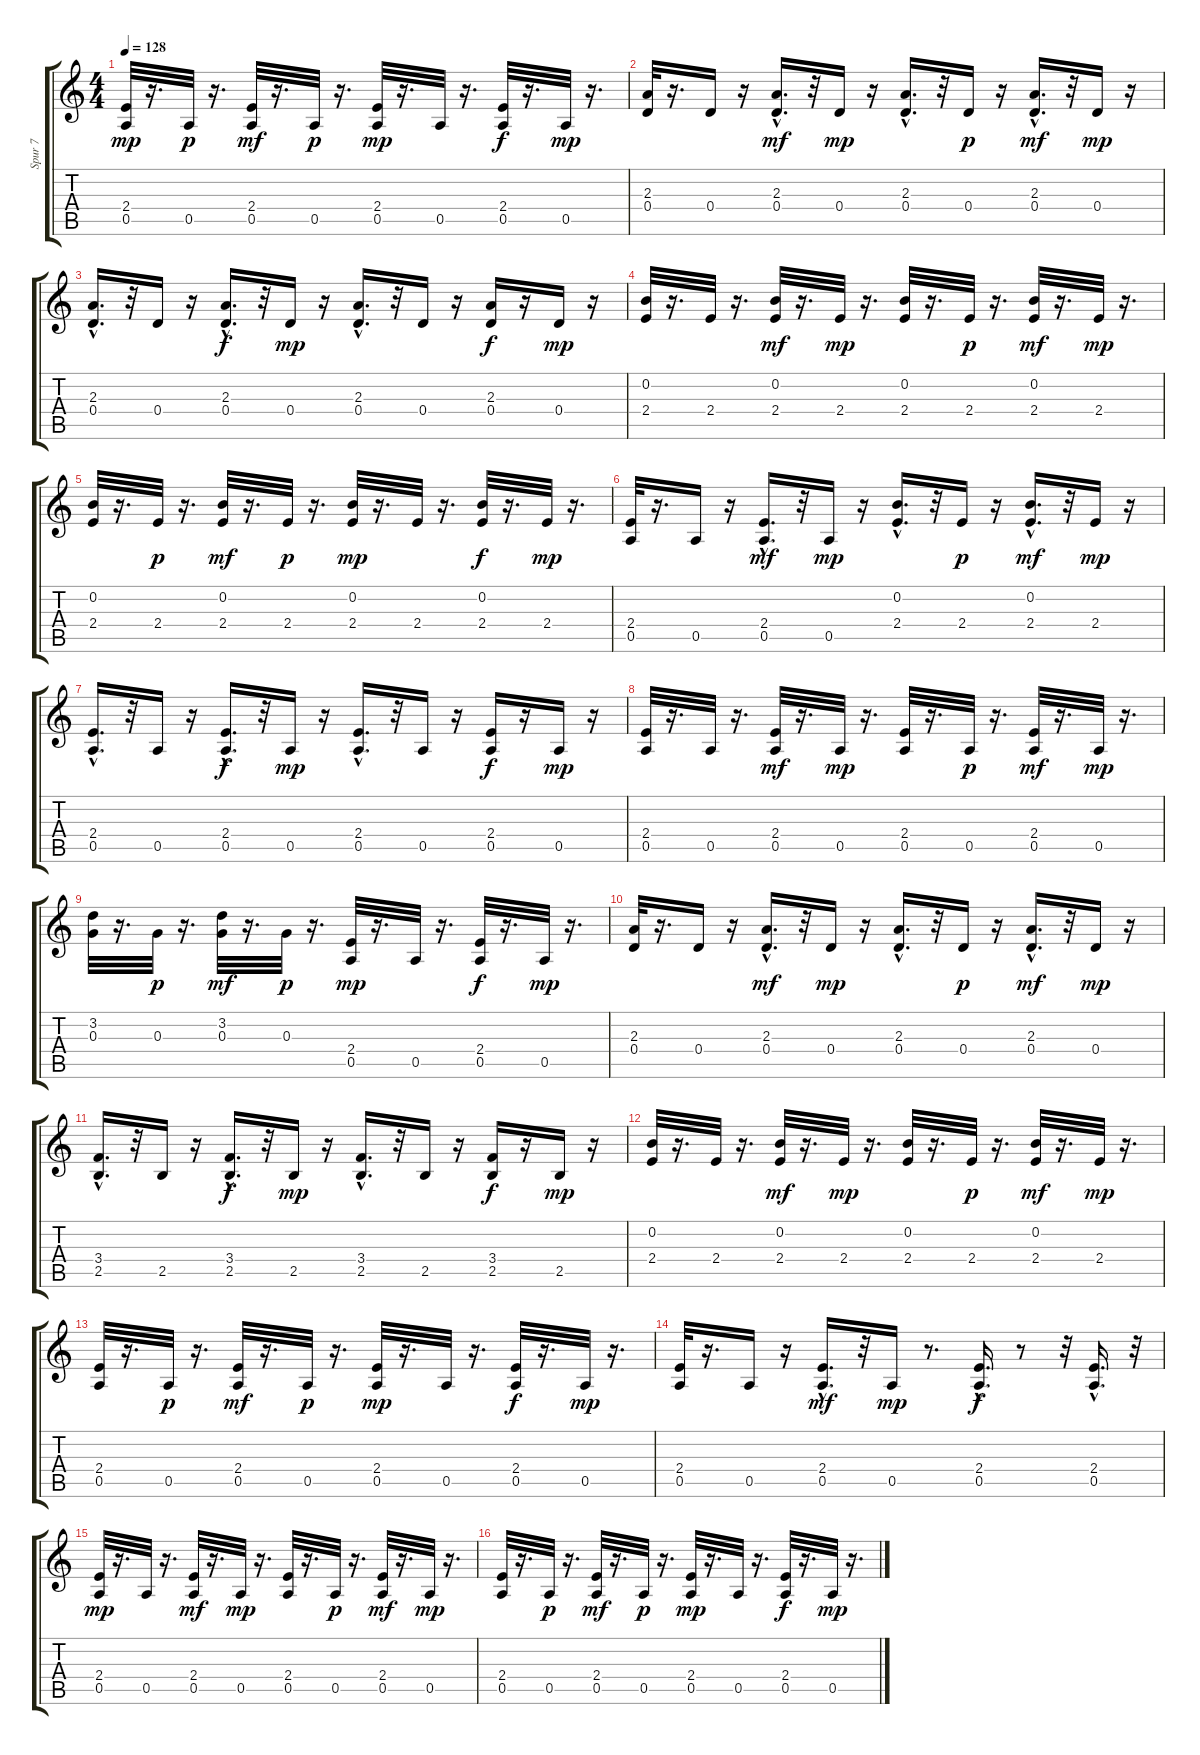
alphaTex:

\track ("Spur 7" "Spur 7") {instrument distortionguitar}
\staff {score tabs}
\tuning (E4 B3 G3 D3 A2 E2) {hide}
\ts (4 4)
\tempo 128
\clef g2
\ks c
(2.4 0.5).32{dy mp} r.16{d} 0.5.32{dy p} r.16{d} (2.4 0.5).32{dy mf} r.16{d} 0.5.32{dy p} r.16{d} (2.4 0.5).32{dy mp} r.16{d} 0.5.32 r.16{d} (2.4 0.5).32{dy f} r.16{d} 0.5.32{dy mp} r.16{d} |
(2.3 0.4).32 r.16{d} 0.4.16 r.16 (2.3{hac} 0.4{hac}).16{d dy mf} r.32 0.4.16{dy mp} r.16 (2.3{hac} 0.4{hac}).16{d} r.32 0.4.16{dy p} r.16 (2.3 0.4{hac}).16{d dy mf} r.32 0.4.16{dy mp} r.16 |
(2.3 0.4{hac}).16{d} r.32 0.4.16 r.16 (2.3{hac} 0.4{hac}).16{d dy f} r.32 0.4.16{dy mp} r.16 (2.3{hac} 0.4{hac}).16{d} r.32 0.4.16 r.16 (2.3 0.4).16{dy f} r.16 0.4.16{dy mp} r.16 |
(0.2 2.4).32 r.16{d} 2.4.32 r.16{d} (0.2 2.4).32{dy mf} r.16{d} 2.4.32{dy mp} r.16{d} (0.2 2.4).32 r.16{d} 2.4.32{dy p} r.16{d} (0.2 2.4).32{dy mf} r.16{d} 2.4.32{dy mp} r.16{d} |
(0.2 2.4).32 r.16{d} 2.4.32{dy p} r.16{d} (0.2 2.4).32{dy mf} r.16{d} 2.4.32{dy p} r.16{d} (0.2 2.4).32{dy mp} r.16{d} 2.4.32 r.16{d} (0.2 2.4).32{dy f} r.16{d} 2.4.32{dy mp} r.16{d} |
(2.4 0.5).32 r.16{d} 0.5.16 r.16 (2.4{hac} 0.5{hac}).16{d dy mf} r.32 0.5.16{dy mp} r.16 (0.2{hac} 2.4{hac}).16{d} r.32 2.4.16{dy p} r.16 (0.2 2.4{hac}).16{d dy mf} r.32 2.4.16{dy mp} r.16 |
(2.4 0.5{hac}).16{d} r.32 0.5.16 r.16 (2.4{hac} 0.5{hac}).16{d dy f} r.32 0.5.16{dy mp} r.16 (2.4{hac} 0.5{hac}).16{d} r.32 0.5.16 r.16 (2.4 0.5).16{dy f} r.16 0.5.16{dy mp} r.16 |
(2.4 0.5).32 r.16{d} 0.5.32 r.16{d} (2.4 0.5).32{dy mf} r.16{d} 0.5.32{dy mp} r.16{d} (2.4 0.5).32 r.16{d} 0.5.32{dy p} r.16{d} (2.4 0.5).32{dy mf} r.16{d} 0.5.32{dy mp} r.16{d} |
(3.2 0.3).32 r.16{d} 0.3.32{dy p} r.16{d} (3.2 0.3).32{dy mf} r.16{d} 0.3.32{dy p} r.16{d} (2.4 0.5).32{dy mp} r.16{d} 0.5.32 r.16{d} (2.4 0.5).32{dy f} r.16{d} 0.5.32{dy mp} r.16{d} |
(2.3 0.4).32 r.16{d} 0.4.16 r.16 (2.3{hac} 0.4{hac}).16{d dy mf} r.32 0.4.16{dy mp} r.16 (2.3{hac} 0.4{hac}).16{d} r.32 0.4.16{dy p} r.16 (2.3 0.4{hac}).16{d dy mf} r.32 0.4.16{dy mp} r.16 |
(3.4 2.5{hac}).16{d} r.32 2.5.16 r.16 (3.4{hac} 2.5{hac}).16{d dy f} r.32 2.5.16{dy mp} r.16 (3.4{hac} 2.5{hac}).16{d} r.32 2.5.16 r.16 (3.4 2.5).16{dy f} r.16 2.5.16{dy mp} r.16 |
(0.2 2.4).32 r.16{d} 2.4.32 r.16{d} (0.2 2.4).32{dy mf} r.16{d} 2.4.32{dy mp} r.16{d} (0.2 2.4).32 r.16{d} 2.4.32{dy p} r.16{d} (0.2 2.4).32{dy mf} r.16{d} 2.4.32{dy mp} r.16{d} |
(2.4 0.5).32 r.16{d} 0.5.32{dy p} r.16{d} (2.4 0.5).32{dy mf} r.16{d} 0.5.32{dy p} r.16{d} (2.4 0.5).32{dy mp} r.16{d} 0.5.32 r.16{d} (2.4 0.5).32{dy f} r.16{d} 0.5.32{dy mp} r.16{d} |
(2.4 0.5).32 r.16{d} 0.5.16 r.16 (2.4{hac} 0.5{hac}).16{d dy mf} r.32 0.5.16{dy mp} r.8{d} (2.4{hac} 0.5{hac}).16{d dy f balance 4 instrument distortionguitar} r.8 r.32 (2.4{hac} 0.5).16{d} r.32 |
(2.4 0.5).32{dy mp balance 6 instrument distortionguitar} r.16{d} 0.5.32 r.16{d} (2.4 0.5).32{dy mf} r.16{d} 0.5.32{dy mp} r.16{d} (2.4 0.5).32 r.16{d} 0.5.32{dy p} r.16{d} (2.4 0.5).32{dy mf} r.16{d} 0.5.32{dy mp} r.16{d} |
(2.4 0.5).32 r.16{d} 0.5.32{dy p} r.16{d} (2.4 0.5).32{dy mf} r.16{d} 0.5.32{dy p} r.16{d} (2.4 0.5).32{dy mp} r.16{d} 0.5.32 r.16{d} (2.4 0.5).32{dy f} r.16{d} 0.5.32{dy mp} r.16{d}
